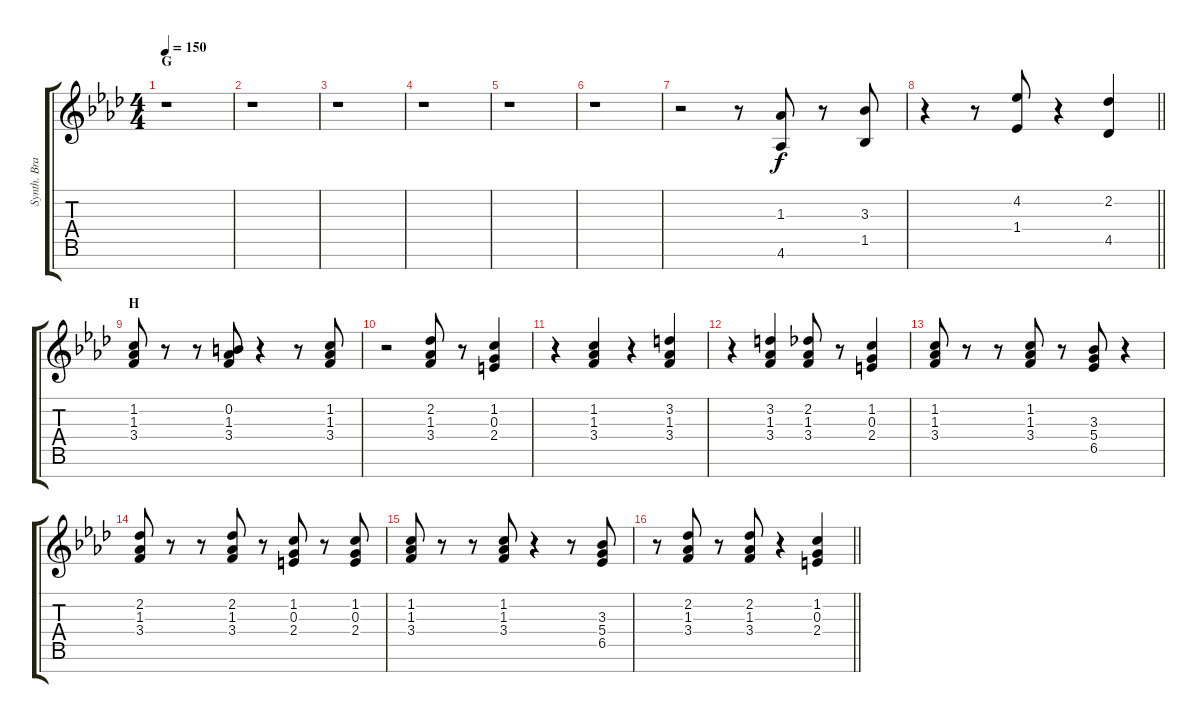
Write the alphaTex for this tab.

\track ("Synth. Brass I" "Synth. Bra") {instrument synthbrass1}
\staff {score tabs}
\tuning (E5 B4 G4 D4 A3 E3 B2) {hide}
\ts (4 4)
\section ("" "G")
\tempo 150
\clef g2
\ks ab
r.1{dy f} |
r.1 |
r.1 |
r.1 |
r.1 |
r.1 |
r.2 r.8 (1.3 4.6).8 r.8 (3.3 1.5).8 |
\barLineRight lightlight
r.4 r.8 (4.2 1.4).8 r.4 (2.2 4.5).4 |
\section ("" "H")
(1.2 1.3 3.4).8 r.8 r.8 (0.2 1.3 3.4).8 r.4 r.8 (1.2 1.3 3.4).8 |
r.2 (2.2 1.3 3.4).8 r.8 (1.2 0.3 2.4).4 |
r.4 (1.2 1.3 3.4).4 r.4 (3.2 1.3 3.4).4 |
r.4 (3.2 1.3 3.4).4 (2.2 1.3 3.4).8 r.8 (1.2 0.3 2.4).4 |
(1.2 1.3 3.4).8 r.8 r.8 (1.2 1.3 3.4).8 r.8 (3.3 5.4 6.5).8 r.4 |
(2.2 1.3 3.4).8 r.8 r.8 (2.2 1.3 3.4).8 r.8 (1.2 0.3 2.4).8 r.8 (1.2 0.3 2.4).8 |
(1.2 1.3 3.4).8 r.8 r.8 (1.2 1.3 3.4).8 r.4 r.8 (3.3 5.4 6.5).8 |
\barLineRight lightlight
r.8 (2.2 1.3 3.4).8 r.8 (2.2 1.3 3.4).8 r.4 (1.2 0.3 2.4).4
